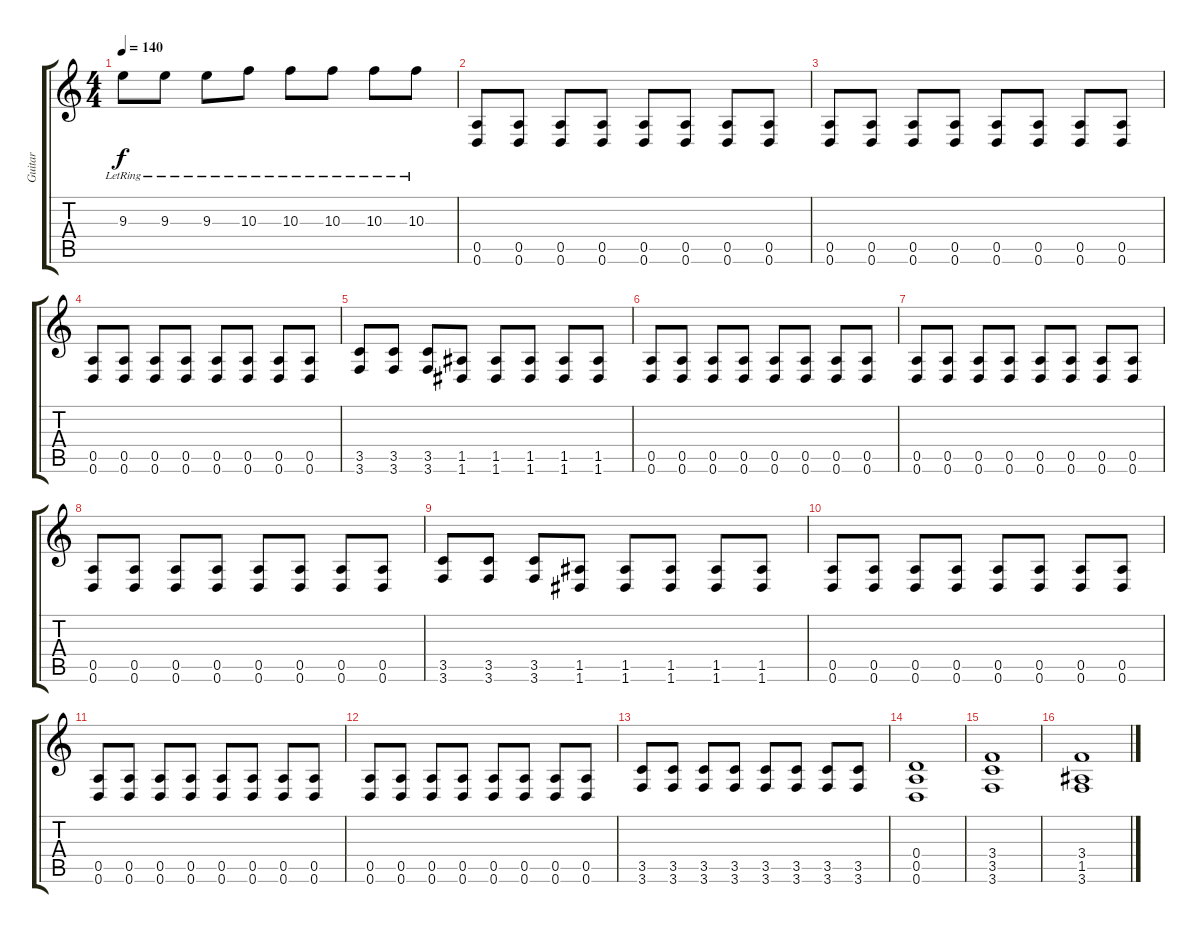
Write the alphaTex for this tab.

\track ("Guitar" "Guitar") {instrument acousticguitarsteel}
\staff {score tabs}
\tuning (E4 B3 G3 D3 A2 D2) {hide}
\ts (4 4)
\tempo 140
\clef g2
\ks c
9.3{lr}.8{dy f} 9.3{lr}.8 9.3{lr}.8 10.3{lr}.8 10.3{lr}.8 10.3{lr}.8 10.3{lr}.8 10.3{lr}.8 |
(0.5 0.6).8 (0.5 0.6).8 (0.5 0.6).8 (0.5 0.6).8 (0.5 0.6).8 (0.5 0.6).8 (0.5 0.6).8 (0.5 0.6).8 |
(0.5 0.6).8 (0.5 0.6).8 (0.5 0.6).8 (0.5 0.6).8 (0.5 0.6).8 (0.5 0.6).8 (0.5 0.6).8 (0.5 0.6).8 |
(0.5 0.6).8 (0.5 0.6).8 (0.5 0.6).8 (0.5 0.6).8 (0.5 0.6).8 (0.5 0.6).8 (0.5 0.6).8 (0.5 0.6).8 |
(3.5 3.6).8 (3.5 3.6).8 (3.5 3.6).8 (1.5 1.6).8 (1.5 1.6).8 (1.5 1.6).8 (1.5 1.6).8 (1.5 1.6).8 |
(0.5 0.6).8 (0.5 0.6).8 (0.5 0.6).8 (0.5 0.6).8 (0.5 0.6).8 (0.5 0.6).8 (0.5 0.6).8 (0.5 0.6).8 |
(0.5 0.6).8 (0.5 0.6).8 (0.5 0.6).8 (0.5 0.6).8 (0.5 0.6).8 (0.5 0.6).8 (0.5 0.6).8 (0.5 0.6).8 |
(0.5 0.6).8 (0.5 0.6).8 (0.5 0.6).8 (0.5 0.6).8 (0.5 0.6).8 (0.5 0.6).8 (0.5 0.6).8 (0.5 0.6).8 |
(3.5 3.6).8 (3.5 3.6).8 (3.5 3.6).8 (1.5 1.6).8 (1.5 1.6).8 (1.5 1.6).8 (1.5 1.6).8 (1.5 1.6).8 |
(0.5 0.6).8 (0.5 0.6).8 (0.5 0.6).8 (0.5 0.6).8 (0.5 0.6).8 (0.5 0.6).8 (0.5 0.6).8 (0.5 0.6).8 |
(0.5 0.6).8 (0.5 0.6).8 (0.5 0.6).8 (0.5 0.6).8 (0.5 0.6).8 (0.5 0.6).8 (0.5 0.6).8 (0.5 0.6).8 |
(0.5 0.6).8 (0.5 0.6).8 (0.5 0.6).8 (0.5 0.6).8 (0.5 0.6).8 (0.5 0.6).8 (0.5 0.6).8 (0.5 0.6).8 |
(3.5 3.6).8 (3.5 3.6).8 (3.5 3.6).8 (3.5 3.6).8 (3.5 3.6).8 (3.5 3.6).8 (3.5 3.6).8 (3.5 3.6).8 |
(0.4 0.5 0.6).1 |
(3.4 3.5 3.6).1 |
(3.4 1.5 3.6).1
